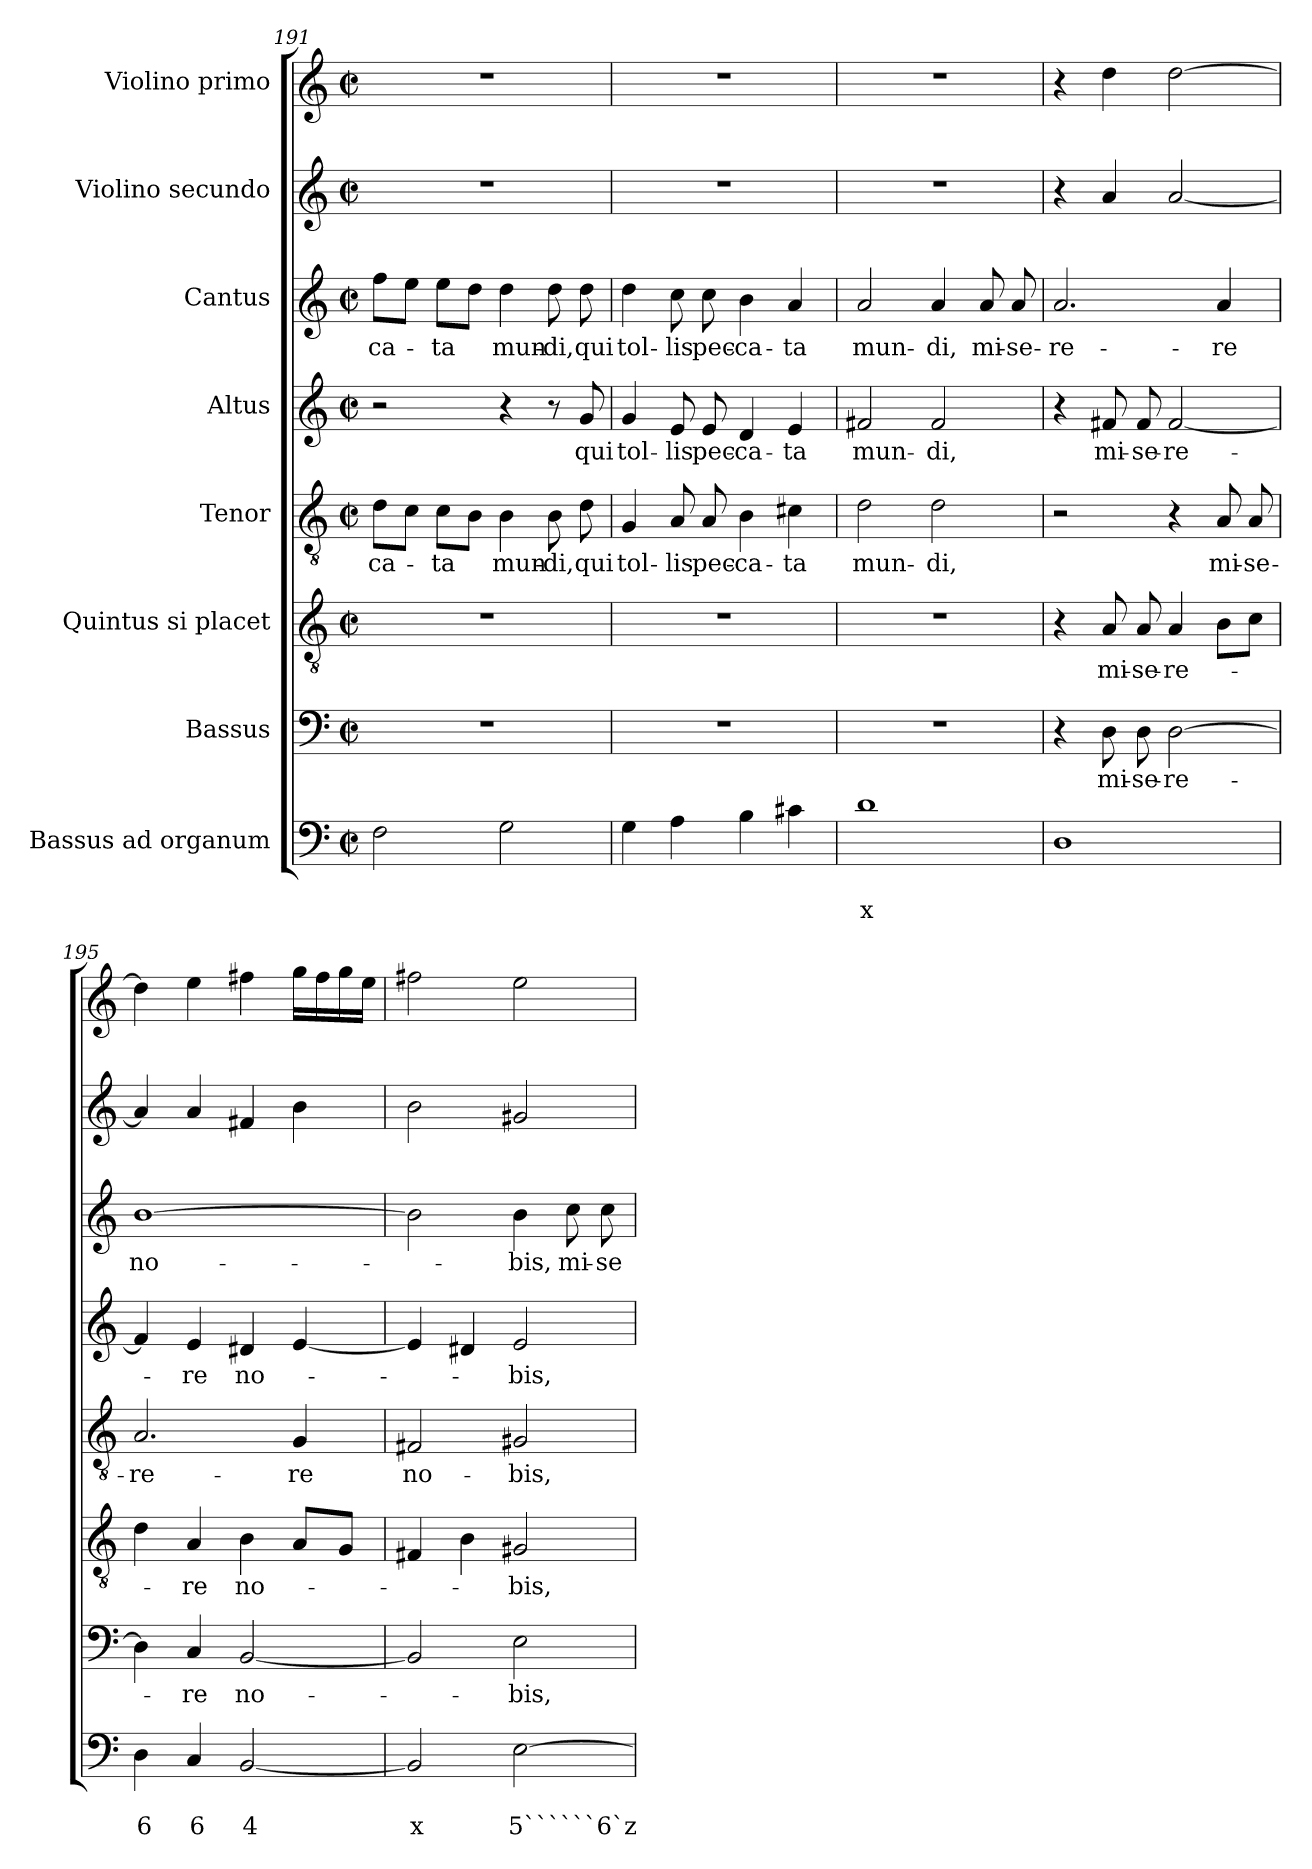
**kern	**text	**text	**kern	**text	**kern	**text	**kern	**text	**kern	**text	**kern	**text	**kern	**kern
*part8	*part8	*part8	*part7	*part7	*part6	*part6	*part5	*part5	*part4	*part4	*part3	*part3	*part2	*part1
*staff8	*staff8	*staff8	*staff7	*staff7	*staff6	*staff6	*staff5	*staff5	*staff4	*staff4	*staff3	*staff3	*staff2	*staff1
*I"Bassus ad organum	*	*	*I"Bassus	*	*I"Quintus si placet	*	*I"Tenor	*	*I"Altus	*	*I"Cantus	*	*I"Violino secundo	*I"Violino primo
*clefF4	*	*	*clefF4	*	*clefGv2	*	*clefGv2	*	*clefG2	*	*clefG2	*	*clefG2	*clefG2
*k[]	*	*	*k[]	*	*k[]	*	*k[]	*	*k[]	*	*k[]	*	*k[]	*k[]
*C:	*	*	*C:	*	*C:	*	*C:	*	*C:	*	*C:	*	*C:	*C:
*M2/2	*	*	*M2/2	*	*M2/2	*	*M2/2	*	*M2/2	*	*M2/2	*	*M2/2	*M2/2
*met(c|)	*	*	*met(c|)	*	*met(c|)	*	*met(c|)	*	*met(c|)	*	*met(c|)	*	*met(c|)	*met(c|)
=191	=191	=191	=191	=191	=191	=191	=191	=191	=191	=191	=191	=191	=191	=191
!	!	!	!	!	!	!	!	!LO:LY:b	!	!	!	!LO:LY:b	!	!
2F\	.	.	1r	.	1r	.	8d\L	-ca-	2r	.	8ff\L	-ca-	1r	1r
.	.	.	.	.	.	.	8c\J	.	.	.	8ee\J	.	.	.
!	!	!	!	!	!	!	!	!LO:LY:b	!	!	!	!LO:LY:b	!	!
.	.	.	.	.	.	.	8c\L	-ta	.	.	8ee\L	-ta	.	.
.	.	.	.	.	.	.	8B\J	.	.	.	8dd\J	.	.	.
!	!	!	!	!	!	!	!	!LO:LY:b	!	!	!	!LO:LY:b	!	!
2G\	.	.	.	.	.	.	4B\	mun-	4r	.	4dd\	mun-	.	.
!	!	!	!	!	!	!	!	!LO:LY:b	!	!	!	!LO:LY:b	!	!
.	.	.	.	.	.	.	8B\	-di,	8r	.	8dd\	-di,	.	.
!	!	!	!	!	!	!	!	!LO:LY:b	!	!LO:LY:b	!	!LO:LY:b	!	!
.	.	.	.	.	.	.	8d\	qui	8g/	qui	8dd\	qui	.	.
=192	=192	=192	=192	=192	=192	=192	=192	=192	=192	=192	=192	=192	=192	=192
!	!	!	!	!	!	!	!	!LO:LY:b	!	!LO:LY:b	!	!LO:LY:b	!	!
4G\	.	.	1r	.	1r	.	4G/	tol-	4g/	tol-	4dd\	tol-	1r	1r
!	!	!	!	!	!	!	!	!LO:LY:b	!	!LO:LY:b	!	!LO:LY:b	!	!
4A\	.	.	.	.	.	.	8A/	-lis	8e/	-lis	8cc\	-lis	.	.
!	!	!	!	!	!	!	!	!LO:LY:b	!	!LO:LY:b	!	!LO:LY:b	!	!
.	.	.	.	.	.	.	8A/	pec-	8e/	pec-	8cc\	pec-	.	.
!	!	!	!	!	!	!	!	!LO:LY:b	!	!LO:LY:b	!	!LO:LY:b	!	!
4B\	.	.	.	.	.	.	4B\	-ca-	4d/	-ca-	4b\	-ca-	.	.
!	!	!	!	!	!	!	!	!LO:LY:b	!	!LO:LY:b	!	!LO:LY:b	!	!
4c#X\	.	.	.	.	.	.	4c#X\	-ta	4e/	-ta	4a/	-ta	.	.
!!LO:PB:g=z
=193	=193	=193	=193	=193	=193	=193	=193	=193	=193	=193	=193	=193	=193	=193
!	!	!LO:LY:b	!	!	!	!	!	!LO:LY:b	!	!LO:LY:b	!	!LO:LY:b	!	!
1d	.	x	1r	.	1r	.	2d\	mun-	2f#X/	mun-	2a/	mun-	1r	1r
!	!	!	!	!	!	!	!	!LO:LY:b	!	!LO:LY:b	!	!LO:LY:b	!	!
.	.	.	.	.	.	.	2d\	-di,	2f#/	-di,	4a/	-di,	.	.
!	!	!	!	!	!	!	!	!	!	!	!	!LO:LY:b	!	!
.	.	.	.	.	.	.	.	.	.	.	8a/	mi-	.	.
!	!	!	!	!	!	!	!	!	!	!	!	!LO:LY:b	!	!
.	.	.	.	.	.	.	.	.	.	.	8a/	-se-	.	.
=194	=194	=194	=194	=194	=194	=194	=194	=194	=194	=194	=194	=194	=194	=194
!	!	!	!	!	!	!	!	!	!	!	!	!LO:LY:b	!	!
1D	.	.	4r	.	4r	.	2r	.	4r	.	2.a/	-re-	4r	4r
!	!	!	!	!LO:LY:b	!	!LO:LY:b	!	!	!	!LO:LY:b	!	!	!	!
.	.	.	8D\	mi-	8A/	mi-	.	.	8f#X/	mi-	.	.	4a/	4dd\
!	!	!	!	!LO:LY:b	!	!LO:LY:b	!	!	!	!LO:LY:b	!	!	!	!
.	.	.	8D\	-se-	8A/	-se-	.	.	8f#/	-se-	.	.	.	.
!	!	!	!	!LO:LY:b	!	!LO:LY:b	!	!	!	!LO:LY:b	!	!	!	!
.	.	.	[2D\	-re-	4A/	-re-	4r	.	[2f#/	-re-	.	.	[2a/	[2dd\
!	!	!	!	!	!	!	!	!LO:LY:b	!	!	!	!LO:LY:b	!	!
.	.	.	.	.	8B\L	.	8A/	mi-	.	.	4a/	-re	.	.
!	!	!	!	!	!	!	!	!LO:LY:b	!	!	!	!	!	!
.	.	.	.	.	8c\J	.	8A/	-se-	.	.	.	.	.	.
=195	=195	=195	=195	=195	=195	=195	=195	=195	=195	=195	=195	=195	=195	=195
!	!	!LO:LY:b	!	!	!	!	!	!LO:LY:b	!	!	!	!LO:LY:b	!	!
4D\	.	6	4D\]	.	4d\	.	2.A/	-re-	4f#/]	.	[1b	no-	4a/]	4dd\]
!	!	!LO:LY:b	!	!LO:LY:b	!	!LO:LY:b	!	!	!	!LO:LY:b	!	!	!	!
4C/	.	6	4C/	-re	4A/	-re	.	.	4e/	-re	.	.	4a/	4ee\
!	!	!LO:LY:b	!	!LO:LY:b	!	!LO:LY:b	!	!	!	!LO:LY:b	!	!	!	!
[2BB/	.	4	[2BB/	no-	4B\	no-	.	.	4d#X/	no-	.	.	4f#X/	4ff#X\
!	!	!	!	!	!	!	!	!LO:LY:b	!	!	!	!	!	!
.	.	.	.	.	8A/L	.	4G/	-re	[4e/	.	.	.	4b\	16gg\LL
.	.	.	.	.	.	.	.	.	.	.	.	.	.	16ff#\
.	.	.	.	.	8G/J	.	.	.	.	.	.	.	.	16gg\
.	.	.	.	.	.	.	.	.	.	.	.	.	.	16ee\JJ
=196	=196	=196	=196	=196	=196	=196	=196	=196	=196	=196	=196	=196	=196	=196
!	!	!LO:LY:b	!	!	!	!	!	!LO:LY:b	!	!	!	!	!	!
2BB/]	.	x	2BB/]	.	4F#X/	.	2F#X/	no-	4e/]	.	2b\]	.	2b\	2ff#X\
.	.	.	.	.	4B\	.	.	.	4d#X/	.	.	.	.	.
!	!	!LO:LY:b	!	!LO:LY:b	!	!LO:LY:b	!	!LO:LY:b	!	!LO:LY:b	!	!LO:LY:b	!	!
[2E\	.	5``````6`z	2E\	-bis,	2G#X/	-bis,	2G#X/	-bis,	2e/	-bis,	4b\	-bis,	2g#X/	2ee\
!	!	!	!	!	!	!	!	!	!	!	!	!LO:LY:b	!	!
.	.	.	.	.	.	.	.	.	.	.	8cc\	mi-	.	.
!	!	!	!	!	!	!	!	!	!	!	!	!LO:LY:b	!	!
.	.	.	.	.	.	.	.	.	.	.	8cc\	-se-	.	.
=	=	=	=	=	=	=	=	=	=	=	=	=	=	=
*-	*-	*-	*-	*-	*-	*-	*-	*-	*-	*-	*-	*-	*-	*-
